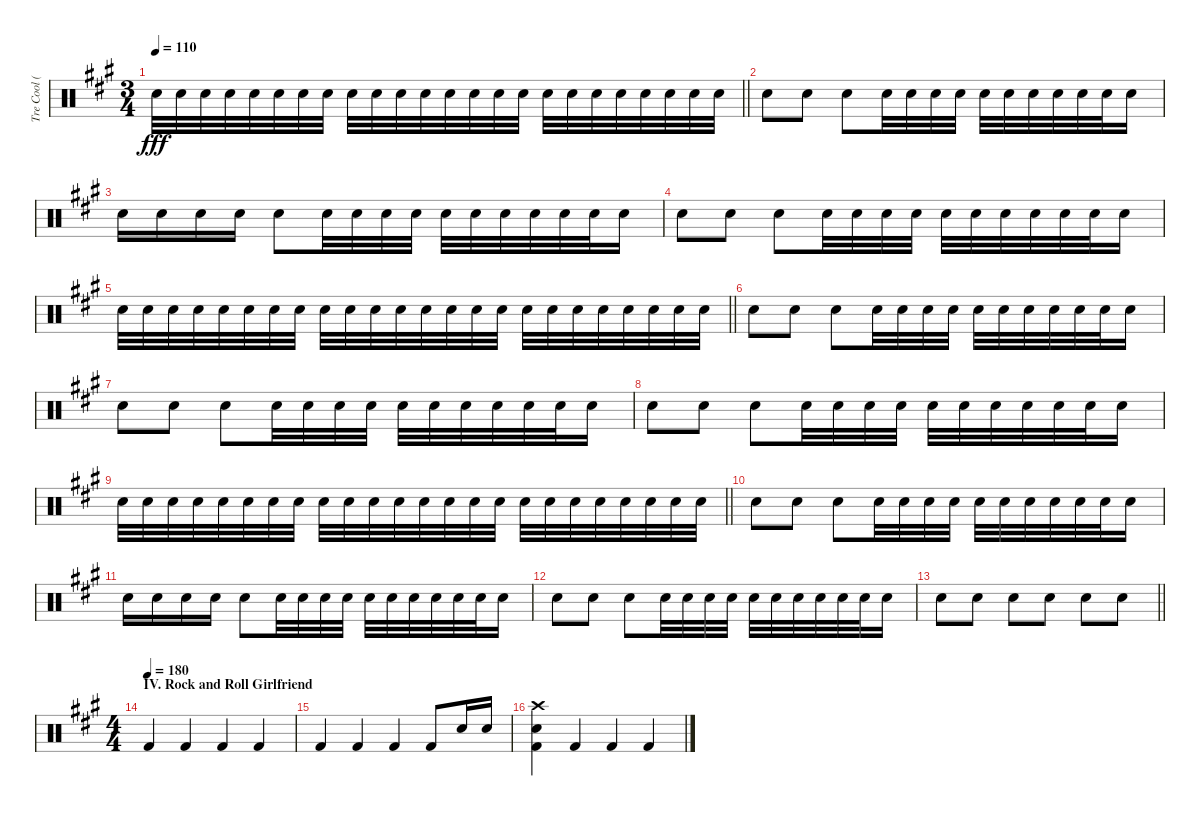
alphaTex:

\track ("Tre Cool (Drums)" "Tre Cool (") {instrument percussion}
\staff {score}
\articulation defaults
\ts (3 4)
\tempo 110
\clef neutral
\barLineRight lightlight
\ks a "Electric Snare (hit)".32{dy fff} "Electric Snare (hit)".32 "Electric Snare (hit)".32 "Electric Snare (hit)".32 "Electric Snare (hit)".32 "Electric Snare (hit)".32 "Electric Snare (hit)".32 "Electric Snare (hit)".32 "Electric Snare (hit)".32 "Electric Snare (hit)".32 "Electric Snare (hit)".32 "Electric Snare (hit)".32 "Electric Snare (hit)".32 "Electric Snare (hit)".32 "Electric Snare (hit)".32 "Electric Snare (hit)".32 "Electric Snare (hit)".32 "Electric Snare (hit)".32 "Electric Snare (hit)".32 "Electric Snare (hit)".32 "Electric Snare (hit)".32 "Electric Snare (hit)".32 "Electric Snare (hit)".32 "Electric Snare (hit)".32
|
"Electric Snare (hit)".8 "Electric Snare (hit)".8 "Electric Snare (hit)".8 "Electric Snare (hit)".32 "Electric Snare (hit)".32 "Electric Snare (hit)".32 "Electric Snare (hit)".32 "Electric Snare (hit)".32 "Electric Snare (hit)".32 "Electric Snare (hit)".32 "Electric Snare (hit)".32 "Electric Snare (hit)".32 "Electric Snare (hit)".32 "Electric Snare (hit)".16 |
"Electric Snare (hit)".16 "Electric Snare (hit)".16 "Electric Snare (hit)".16 "Electric Snare (hit)".16 "Electric Snare (hit)".8 "Electric Snare (hit)".32 "Electric Snare (hit)".32 "Electric Snare (hit)".32 "Electric Snare (hit)".32 "Electric Snare (hit)".32 "Electric Snare (hit)".32 "Electric Snare (hit)".32 "Electric Snare (hit)".32 "Electric Snare (hit)".32 "Electric Snare (hit)".32 "Electric Snare (hit)".16 |
"Electric Snare (hit)".8 "Electric Snare (hit)".8 "Electric Snare (hit)".8 "Electric Snare (hit)".32 "Electric Snare (hit)".32 "Electric Snare (hit)".32 "Electric Snare (hit)".32 "Electric Snare (hit)".32 "Electric Snare (hit)".32 "Electric Snare (hit)".32 "Electric Snare (hit)".32 "Electric Snare (hit)".32 "Electric Snare (hit)".32 "Electric Snare (hit)".16 |
\barLineRight lightlight "Electric Snare (hit)".32 "Electric Snare (hit)".32 "Electric Snare (hit)".32 "Electric Snare (hit)".32 "Electric Snare (hit)".32 "Electric Snare (hit)".32 "Electric Snare (hit)".32 "Electric Snare (hit)".32 "Electric Snare (hit)".32 "Electric Snare (hit)".32 "Electric Snare (hit)".32 "Electric Snare (hit)".32 "Electric Snare (hit)".32 "Electric Snare (hit)".32 "Electric Snare (hit)".32 "Electric Snare (hit)".32 "Electric Snare (hit)".32 "Electric Snare (hit)".32 "Electric Snare (hit)".32 "Electric Snare (hit)".32 "Electric Snare (hit)".32 "Electric Snare (hit)".32 "Electric Snare (hit)".32 "Electric Snare (hit)".32
|
"Electric Snare (hit)".8 "Electric Snare (hit)".8 "Electric Snare (hit)".8 "Electric Snare (hit)".32 "Electric Snare (hit)".32 "Electric Snare (hit)".32 "Electric Snare (hit)".32 "Electric Snare (hit)".32 "Electric Snare (hit)".32 "Electric Snare (hit)".32 "Electric Snare (hit)".32 "Electric Snare (hit)".32 "Electric Snare (hit)".32 "Electric Snare (hit)".16 |
"Electric Snare (hit)".8 "Electric Snare (hit)".8 "Electric Snare (hit)".8 "Electric Snare (hit)".32 "Electric Snare (hit)".32 "Electric Snare (hit)".32 "Electric Snare (hit)".32 "Electric Snare (hit)".32 "Electric Snare (hit)".32 "Electric Snare (hit)".32 "Electric Snare (hit)".32 "Electric Snare (hit)".32 "Electric Snare (hit)".32 "Electric Snare (hit)".16 |
"Electric Snare (hit)".8 "Electric Snare (hit)".8 "Electric Snare (hit)".8 "Electric Snare (hit)".32 "Electric Snare (hit)".32 "Electric Snare (hit)".32 "Electric Snare (hit)".32 "Electric Snare (hit)".32 "Electric Snare (hit)".32 "Electric Snare (hit)".32 "Electric Snare (hit)".32 "Electric Snare (hit)".32 "Electric Snare (hit)".32 "Electric Snare (hit)".16 |
\barLineRight lightlight "Electric Snare (hit)".32 "Electric Snare (hit)".32 "Electric Snare (hit)".32 "Electric Snare (hit)".32 "Electric Snare (hit)".32 "Electric Snare (hit)".32 "Electric Snare (hit)".32 "Electric Snare (hit)".32 "Electric Snare (hit)".32 "Electric Snare (hit)".32 "Electric Snare (hit)".32 "Electric Snare (hit)".32 "Electric Snare (hit)".32 "Electric Snare (hit)".32 "Electric Snare (hit)".32 "Electric Snare (hit)".32 "Electric Snare (hit)".32 "Electric Snare (hit)".32 "Electric Snare (hit)".32 "Electric Snare (hit)".32 "Electric Snare (hit)".32 "Electric Snare (hit)".32 "Electric Snare (hit)".32 "Electric Snare (hit)".32
|
"Electric Snare (hit)".8 "Electric Snare (hit)".8 "Electric Snare (hit)".8 "Electric Snare (hit)".32 "Electric Snare (hit)".32 "Electric Snare (hit)".32 "Electric Snare (hit)".32 "Electric Snare (hit)".32 "Electric Snare (hit)".32 "Electric Snare (hit)".32 "Electric Snare (hit)".32 "Electric Snare (hit)".32 "Electric Snare (hit)".32 "Electric Snare (hit)".16 |
"Electric Snare (hit)".16 "Electric Snare (hit)".16 "Electric Snare (hit)".16 "Electric Snare (hit)".16 "Electric Snare (hit)".8 "Electric Snare (hit)".32 "Electric Snare (hit)".32 "Electric Snare (hit)".32 "Electric Snare (hit)".32 "Electric Snare (hit)".32 "Electric Snare (hit)".32 "Electric Snare (hit)".32 "Electric Snare (hit)".32 "Electric Snare (hit)".32 "Electric Snare (hit)".32 "Electric Snare (hit)".16 |
"Electric Snare (hit)".8 "Electric Snare (hit)".8 "Electric Snare (hit)".8 "Electric Snare (hit)".32 "Electric Snare (hit)".32 "Electric Snare (hit)".32 "Electric Snare (hit)".32 "Electric Snare (hit)".32 "Electric Snare (hit)".32 "Electric Snare (hit)".32 "Electric Snare (hit)".32 "Electric Snare (hit)".32 "Electric Snare (hit)".32 "Electric Snare (hit)".16 |
\barLineRight lightlight "Electric Snare (hit)".8 "Electric Snare (hit)".8 "Electric Snare (hit)".8 "Electric Snare (hit)".8 "Electric Snare (hit)".8 "Electric Snare (hit)".8
|
\ts (4 4)
\section ("" "IV. Rock and Roll Girlfriend")
\tempo (180)
"Kick (hit) 2".4 "Kick (hit) 2".4 "Kick (hit) 2".4 "Kick (hit) 2".4 |
"Kick (hit) 2".4 "Kick (hit) 2".4 "Kick (hit) 2".4 "Kick (hit) 2".8 "Electric Snare (hit)".16 "Electric Snare (hit)".16 |
("Crash high (hit)" "Electric Snare (hit)" "Kick (hit) 2").4 "Kick (hit) 2".4 "Kick (hit) 2".4 "Kick (hit) 2".4
